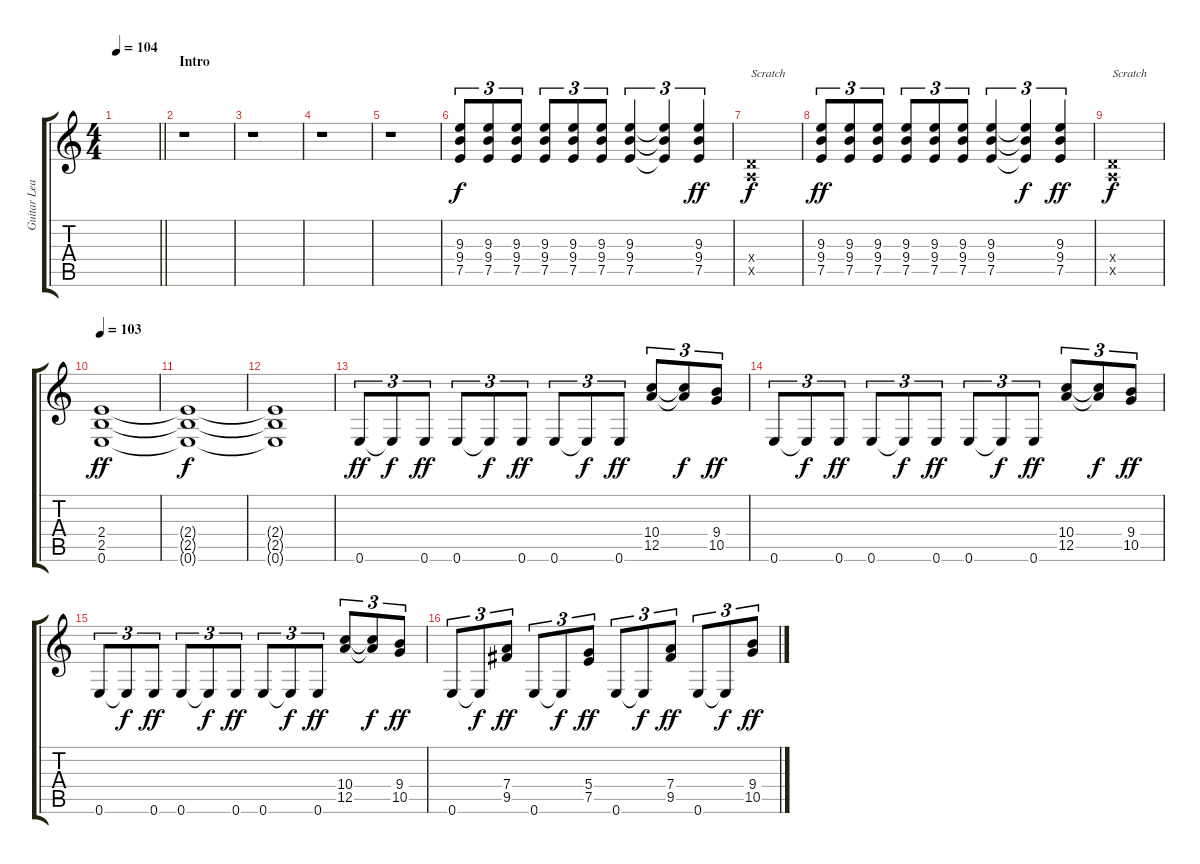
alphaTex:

\track ("Guitar Lead" "Guitar Lea") {instrument distortionguitar}
\staff {score tabs}
\tuning (E4 B3 G3 D3 A2 E2) {hide}
\ts (4 4)
\tempo 104
\tempo 114
\tempo 104
\clef g2
\barLineRight lightlight
\ks c
|
\section ("" "Intro")
r.1 |
r.1 |
r.1 |
r.1 |
(9.3 9.4 7.5).8{tu (3 2)} (9.3 9.4 7.5).8{tu (3 2)} (9.3 9.4 7.5).8{tu (3 2)} (9.3 9.4 7.5).8{tu (3 2)} (9.3 9.4 7.5).8{tu (3 2)} (9.3 9.4 7.5).8{tu (3 2)} (9.3 9.4 7.5).4{tu (3 2)} (9.3{t} 9.4{t} 7.5{t}).4{tu (3 2) dy f} (9.3 9.4 7.5).4{tu (3 2) dy ff} |
(0.4{x} 0.5{x}).1{txt "Scratch" dy f} |
(9.3 9.4 7.5).8{tu (3 2) dy ff} (9.3 9.4 7.5).8{tu (3 2)} (9.3 9.4 7.5).8{tu (3 2)} (9.3 9.4 7.5).8{tu (3 2)} (9.3 9.4 7.5).8{tu (3 2)} (9.3 9.4 7.5).8{tu (3 2)} (9.3 9.4 7.5).4{tu (3 2)} (9.3{t} 9.4{t} 7.5{t}).4{tu (3 2) dy f} (9.3 9.4 7.5).4{tu (3 2) dy ff} |
(0.4{x} 0.5{x}).1{txt "Scratch" dy f} |
\tempo 103
(2.4 2.5 0.6).1{dy ff} |
(2.4{t} 2.5{t} 0.6{t}).1{dy f} |
(2.4{t} 2.5{t} 0.6{t}).1 |
0.6.8{tu (3 2) dy ff} 0.6{t}.8{tu (3 2) dy f} 0.6.8{tu (3 2) dy ff} 0.6.8{tu (3 2)} 0.6{t}.8{tu (3 2) dy f} 0.6.8{tu (3 2) dy ff} 0.6.8{tu (3 2)} 0.6{t}.8{tu (3 2) dy f} 0.6.8{tu (3 2) dy ff} (10.4 12.5).8{tu (3 2)} (10.4{t} 12.5{t}).8{tu (3 2) dy f} (9.4 10.5).8{tu (3 2) dy ff} |
0.6.8{tu (3 2)} 0.6{t}.8{tu (3 2) dy f} 0.6.8{tu (3 2) dy ff} 0.6.8{tu (3 2)} 0.6{t}.8{tu (3 2) dy f} 0.6.8{tu (3 2) dy ff} 0.6.8{tu (3 2)} 0.6{t}.8{tu (3 2) dy f} 0.6.8{tu (3 2) dy ff} (10.4 12.5).8{tu (3 2)} (10.4{t} 12.5{t}).8{tu (3 2) dy f} (9.4 10.5).8{tu (3 2) dy ff} |
0.6.8{tu (3 2)} 0.6{t}.8{tu (3 2) dy f} 0.6.8{tu (3 2) dy ff} 0.6.8{tu (3 2)} 0.6{t}.8{tu (3 2) dy f} 0.6.8{tu (3 2) dy ff} 0.6.8{tu (3 2)} 0.6{t}.8{tu (3 2) dy f} 0.6.8{tu (3 2) dy ff} (10.4 12.5).8{tu (3 2)} (10.4{t} 12.5{t}).8{tu (3 2) dy f} (9.4 10.5).8{tu (3 2) dy ff} |
0.6.8{tu (3 2)} 0.6{t}.8{tu (3 2) dy f} (7.4 9.5).8{tu (3 2) dy ff} 0.6.8{tu (3 2)} 0.6{t}.8{tu (3 2) dy f} (5.4 7.5).8{tu (3 2) dy ff} 0.6.8{tu (3 2)} 0.6{t}.8{tu (3 2) dy f} (7.4 9.5).8{tu (3 2) dy ff} 0.6.8{tu (3 2)} 0.6{t}.8{tu (3 2) dy f} (9.4 10.5).8{tu (3 2) dy ff}
